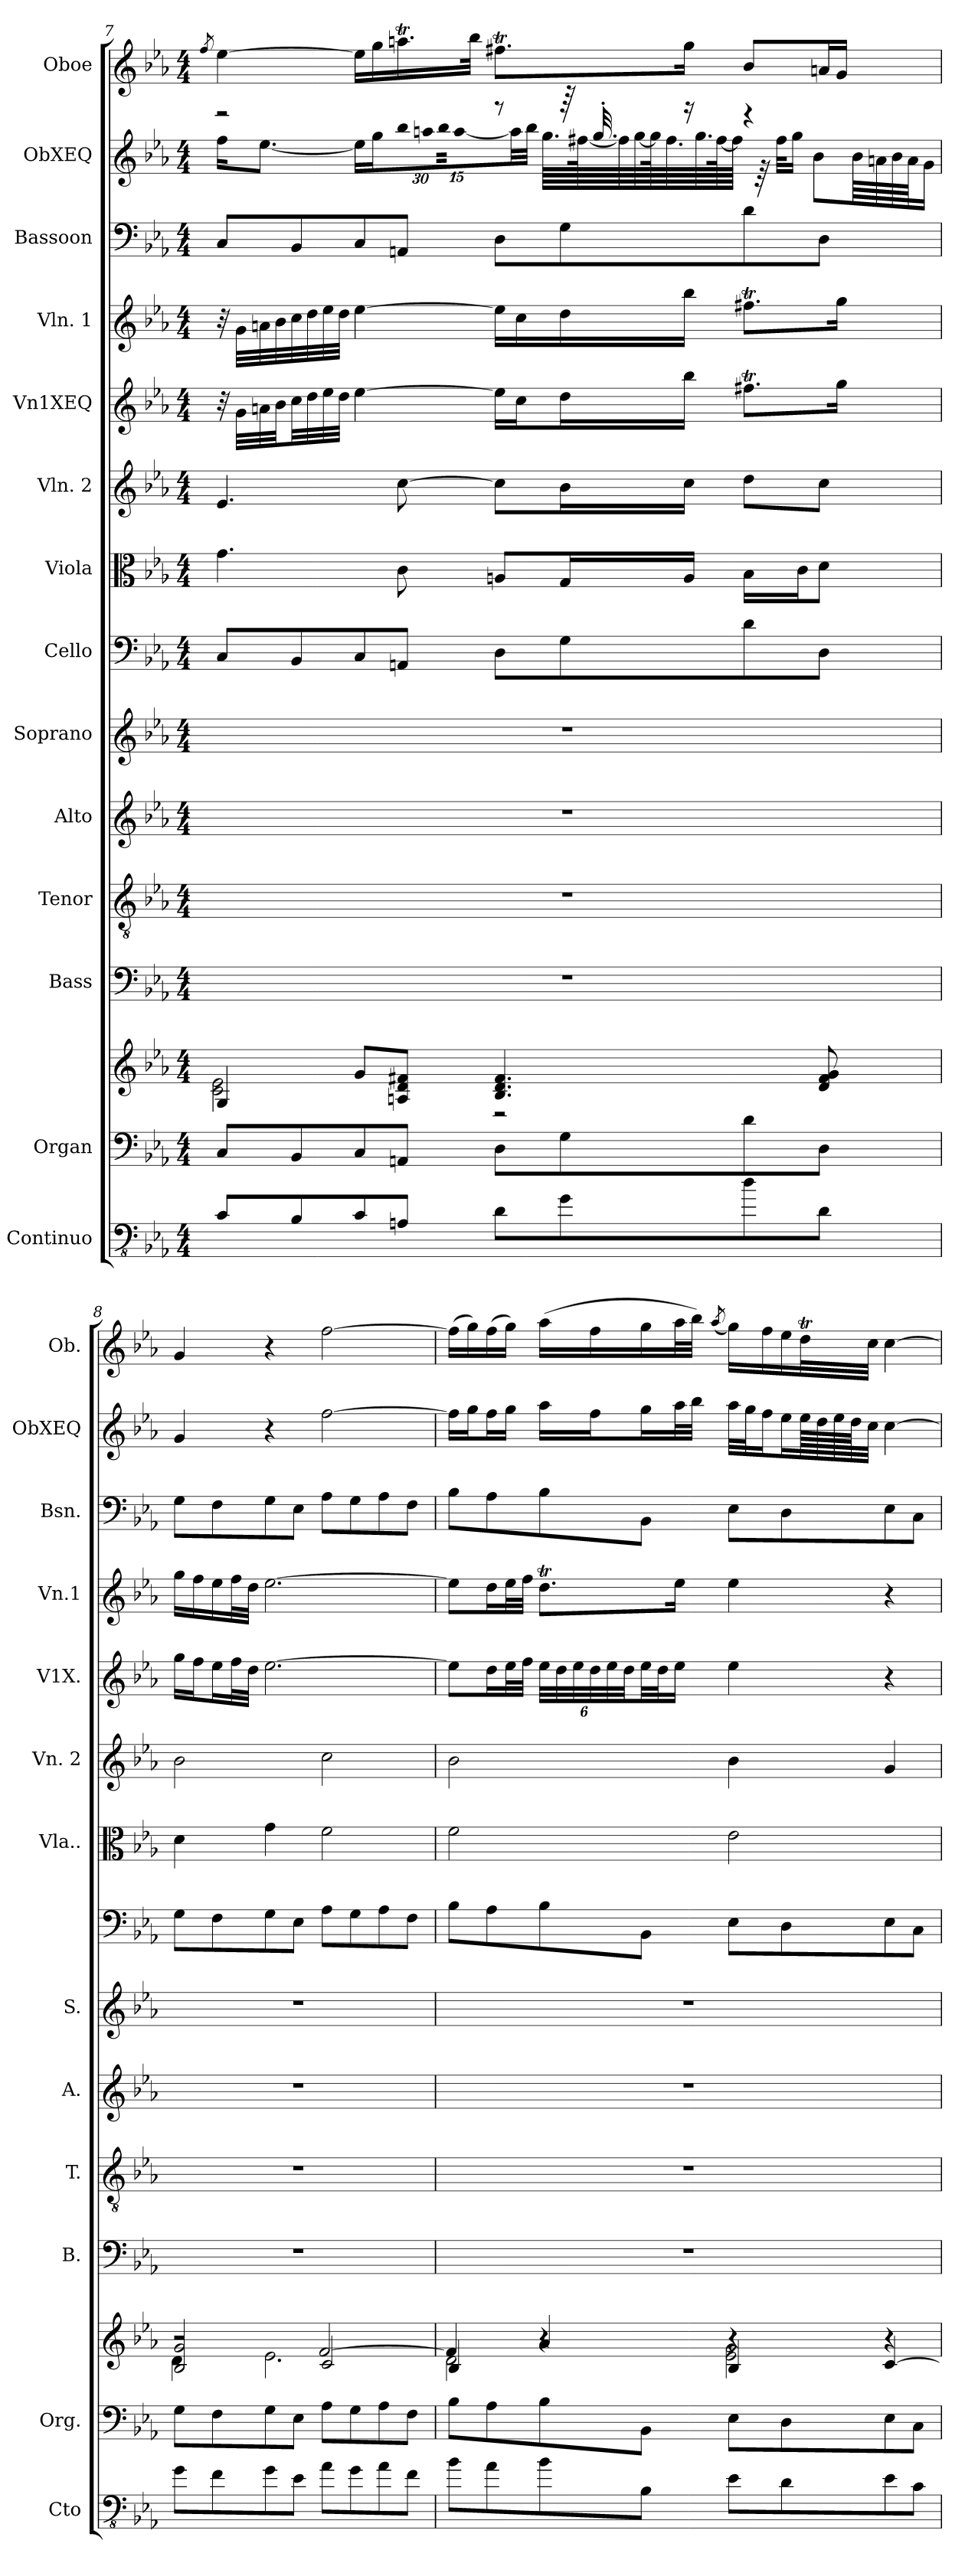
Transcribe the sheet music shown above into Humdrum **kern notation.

**kern	**kern	**kern	**kern	**kern	**kern	**kern	**kern	**kern	**kern	**kern	**kern	**kern	**kern	**kern
*part14	*part13	*part13	*part12	*part11	*part10	*part9	*part8	*part7	*part6	*part5	*part4	*part3	*part2	*part1
*staff15	*staff14	*staff13	*staff12	*staff11	*staff10	*staff9	*staff8	*staff7	*staff6	*staff5	*staff4	*staff3	*staff2	*staff1
*I"Continuo	*I"Organ	*	*I"Bass	*I"Tenor	*I"Alto	*I"Soprano	*I"Cello	*I"Viola	*I"Vln. 2	*I"Vn1XEQ	*I"Vln. 1	*I"Bassoon	*I"ObXEQ	*I"Oboe
*I'Cto	*I'Org.	*	*I'B.	*I'T.	*I'A.	*I'S.	*	*I'Vla..	*I'Vn. 2	*I'V1X.	*I'Vn.1	*I'Bsn.	*I'ObXEQ	*I'Ob.
!!LO:PB:g=z
*clefFv4	*clefF4	*clefG2	*clefF4	*clefGv2	*clefG2	*clefG2	*clefF4	*clefC3	*clefG2	*clefG2	*clefG2	*clefF4	*clefG2	*clefG2
*ITrd7c12	*	*	*	*	*	*	*	*	*	*	*	*	*	*
*k[b-e-a-]	*k[b-e-a-]	*k[b-e-a-]	*k[b-e-a-]	*k[b-e-a-]	*k[b-e-a-]	*k[b-e-a-]	*k[b-e-a-]	*k[b-e-a-]	*k[b-e-a-]	*k[b-e-a-]	*k[b-e-a-]	*k[b-e-a-]	*k[b-e-a-]	*k[b-e-a-]
*M4/4	*M4/4	*M4/4	*M4/4	*M4/4	*M4/4	*M4/4	*M4/4	*M4/4	*M4/4	*M4/4	*M4/4	*M4/4	*M4/4	*M4/4
=7	=7	=7	=7	=7	=7	=7	=7	=7	=7	=7	=7	=7	=7	=7
.	.	.	.	.	.	.	.	.	.	.	.	.	.	8qff/
*	*	*^	*	*	*	*	*	*	*	*	*	*	*^	*
8CC/L	8C/L	4G/	2c\ 2e-\	1r	1r	1r	1r	8C/L	4.g\	4.e-/	32r	32r	8C/L	2r	16ff\KL	[4ee-\
.	.	.	.	.	.	.	.	.	.	.	32g\LLL	32g\LLL	.	.	.	.
.	.	.	.	.	.	.	.	.	.	.	32an\	32an\	.	.	[8.ee-\J	.
.	.	.	.	.	.	.	.	.	.	.	32b-\JJ	32b-\	.	.	.	.
8BBB-/	8BB-/	.	.	.	.	.	.	8BB-/	.	.	32cc\LL	32cc\	8BB-/	.	.	.
.	.	.	.	.	.	.	.	.	.	.	32dd\	32dd\	.	.	.	.
.	.	.	.	.	.	.	.	.	.	.	32ee-\	32ee-\	.	.	.	.
.	.	.	.	.	.	.	.	.	.	.	32dd\JJJ	32dd\JJJ	.	.	.	.
8CC/	8C/	8g/L	.	.	.	.	.	8C/	.	.	[4ee-\	[4ee-\	8C/	.	16ee-\LL]	16ee-\LL]
.	.	.	.	.	.	.	.	.	.	.	.	.	.	.	16gg\J	16gg\
*	*	*	*	*	*	*	*	*	*	*	*	*	*	*	*Xbrackettup	*
!	!	!	!	!	!	!	!	!	!	!	!	!	!	!	!LO:N:vis=64	!
8AAAn/J	8AAn/J	8An/ 8d/ 8f#X/J	.	.	.	.	.	8AAn/J	8c\	[8cc\	.	.	8AAn/J	.	960%17bb-\LLL	16.aant\
!	!	!	!	!	!	!	!	!	!	!	!	!	!	!	!LO:N:vis=256	!
.	.	.	.	.	.	.	.	.	.	.	.	.	.	.	1920%17aan\KK	.
!	!	!	!	!	!	!	!	!	!	!	!	!	!	!	!LO:N:vis=64	!
.	.	.	.	.	.	.	.	.	.	.	.	.	.	.	960%17bb-\	.
.	.	.	.	.	.	.	.	.	.	.	.	.	.	.	1920ryy	.
!	!	!	!	!	!	!	!	!	!	!	!	!	!	!	!LO:N:vis=64	!
.	.	.	.	.	.	.	.	.	.	.	.	.	.	.	[960%17aa\J	.
.	.	.	.	.	.	.	.	.	.	.	.	.	.	.	32aa\]	.
.	.	.	.	.	.	.	.	.	.	.	.	.	.	.	32bb-\JJJ	32bb-\JJk
8DD\L	8D\L	4.B-/ 4.d/ 4.f#/	2r	.	.	.	.	8D\L	8An/L	8cc\L]	16ee-\LL]	16ee-\LL]	8D\L	8r	64.gg\LLLL	8.ff#Xt\L
.	.	.	.	.	.	.	.	.	.	.	.	.	.	.	[128ff#X\K	.
.	.	.	.	.	.	.	.	.	.	.	.	.	.	.	64ff#\]	.
.	.	.	.	.	.	.	.	.	.	.	.	.	.	.	[64gg\	.
.	.	.	.	.	.	.	.	.	.	.	16cc\J	16cc\	.	.	128gg\K]	.
.	.	.	.	.	.	.	.	.	.	.	.	.	.	.	64.ff#\	.
.	.	.	.	.	.	.	.	.	.	.	.	.	.	.	64.gg\	.
.	.	.	.	.	.	.	.	.	.	.	.	.	.	.	[128ff#\k	.
8GG\	8G\	.	.	.	.	.	.	8G\	16G/L	16b-\L	16dd\L	16dd\	8G\	64r	64ff#\JJJJ]	.
.	.	.	.	.	.	.	.	.	.	.	.	.	.	32.gg'/	64r	.
.	.	.	.	.	.	.	.	.	.	.	.	.	.	.	32ff#\KLL	.
.	.	.	.	.	.	.	.	.	16A/JJ	16cc\JJ	16bb-\JJ	16bb-\JJ	.	16r	16gg\JJ	16gg\Jk
8D\	8d\	.	.	.	.	.	.	8d\	16B-\LL	8dd\L	8.ff#Xt\L	8.ff#Xt\L	8d\	4r	8b-\L	8b-/L
.	.	.	.	.	.	.	.	.	16c\J	.	.	.	.	.	.	.
8DD\J	8D\J	8d/ 8f#/ 8g/	.	.	.	.	.	8D\J	8d\J	8cc\J	.	.	8D\J	.	64b-\LLL	16an/L
.	.	.	.	.	.	.	.	.	.	.	.	.	.	.	64an\	.
.	.	.	.	.	.	.	.	.	.	.	.	.	.	.	64b-\	.
.	.	.	.	.	.	.	.	.	.	.	.	.	.	.	64a\JJ	.
.	.	.	.	.	.	.	.	.	.	.	16gg\Jk	16gg\Jk	.	.	16g\JJ	16g/JJ
*	*	*	*	*	*	*	*	*	*	*	*	*	*	*v	*v	*
=8	=8	=8	=8	=8	=8	=8	=8	=8	=8	=8	=8	=8	=8	=8	=8
*	*	*	*^	*	*	*	*	*	*	*	*	*	*	*	*
8GG\L	8G\L	2B-/ 2g/	4d\	2r	1r	1r	1r	1r	8G\L	4d\	2b-\	16gg\LL	16gg\LL	8G\L	4g/	4g/
.	.	.	.	.	.	.	.	.	.	.	.	16ff\J	16ff\	.	.	.
8FF\	8F\	.	.	.	.	.	.	.	8F\	.	.	16ee-\L	16ee-\	8F\	.	.
.	.	.	.	.	.	.	.	.	.	.	.	32ff\L	32ff\L	.	.	.
.	.	.	.	.	.	.	.	.	.	.	.	32dd\JJJ	32dd\JJJ	.	.	.
8GG\	8G\	.	2.e-\	.	.	.	.	.	8G\	4g\	.	[2.ee-\	[2.ee-\	8G\	4r	4r
8EE-\J	8E-\J	.	.	.	.	.	.	.	8E-\J	.	.	.	.	8E-\J	.	.
8AA-\L	8A-\L	2c/	.	[2f/	.	.	.	.	8A-\L	2f\	2cc\	.	.	8A-\L	[2ff\	[2ff\
8GG\	8G\	.	.	.	.	.	.	.	8G\	.	.	.	.	8G\	.	.
8AA-\	8A-\	.	.	.	.	.	.	.	8A-\	.	.	.	.	8A-\	.	.
8FF\J	8F\J	.	.	.	.	.	.	.	8F\J	.	.	.	.	8F\J	.	.
!!LO:PB:g=z
=9	=9	=9	=9	=9	=9	=9	=9	=9	=9	=9	=9	=9	=9	=9	=9	=9
8BB-\L	8B-\L	4B-/	2d\	4f/]	1r	1r	1r	1r	8B-\L	2f\	2b-\	8ee-\L]	8ee-\L]	8B-\L	16ff\LL]	(16ff\LL]
.	.	.	.	.	.	.	.	.	.	.	.	.	.	.	16gg\J	16gg\)
8AA-\	8A-\	.	.	.	.	.	.	.	8A-\	.	.	16dd\L	16dd\L	8A-\	16ff\L	(16ff\
.	.	.	.	.	.	.	.	.	.	.	.	32ee-\L	32ee-\L	.	16gg\JJ	16gg\JJ)
.	.	.	.	.	.	.	.	.	.	.	.	32ff\JJJ	32ff\JJJ	.	.	.
*	*	*	*	*	*	*	*	*	*	*	*	*Xbrackettup	*	*	*	*
8BB-\	8B-\	4a-/	.	4r	.	.	.	.	8B-\	.	.	48ee-\LLL	8.ddt\L	8B-\	16aa-\LL	(16aa-\LL
.	.	.	.	.	.	.	.	.	.	.	.	48dd\	.	.	.	.
.	.	.	.	.	.	.	.	.	.	.	.	48ee-\	.	.	.	.
.	.	.	.	.	.	.	.	.	.	.	.	48dd\	.	.	16ff\J	16ff\
.	.	.	.	.	.	.	.	.	.	.	.	48ee-\	.	.	.	.
.	.	.	.	.	.	.	.	.	.	.	.	48dd\JJ	.	.	.	.
8BBB-\J	8BB-\J	.	.	.	.	.	.	.	8BB-\J	.	.	32ee-\LL	.	8BB-\J	16gg\L	16gg\
.	.	.	.	.	.	.	.	.	.	.	.	32dd\J	.	.	.	.
.	.	.	.	.	.	.	.	.	.	.	.	16ee-\JJ	16ee-\Jk	.	32aa-\L	32aa-\L
.	.	.	.	.	.	.	.	.	.	.	.	.	.	.	32bb-\JJJ	32bb-\JJJ)
.	.	.	.	.	.	.	.	.	.	.	.	.	.	.	.	(8qaa-/
8EE-\L	8E-\L	4B-/	2e-\ 2g\	4r	.	.	.	.	8E-\L	2e-\	4b-\	4ee-\	4ee-\	8E-\L	32aa-\LLL	16gg\LL)
.	.	.	.	.	.	.	.	.	.	.	.	.	.	.	32gg\J	.
.	.	.	.	.	.	.	.	.	.	.	.	.	.	.	16ff\J	16ff\
8DD\	8D\	.	.	.	.	.	.	.	8D\	.	.	.	.	8D\	16ee-\L	16ee-\
.	.	.	.	.	.	.	.	.	.	.	.	.	.	.	128ee-\LLL	32ddt\L
.	.	.	.	.	.	.	.	.	.	.	.	.	.	.	128dd\	.
.	.	.	.	.	.	.	.	.	.	.	.	.	.	.	128ee-\	.
.	.	.	.	.	.	.	.	.	.	.	.	.	.	.	128dd\JJ	.
.	.	.	.	.	.	.	.	.	.	.	.	.	.	.	32cc\JJJ	32cc\JJJ
8EE-\	8E-\	4r	.	[4c/	.	.	.	.	8E-\	.	4g/	4r	4r	8E-\	[4cc\	[4cc\
8CC\J	8C\J	.	.	.	.	.	.	.	8C\J	.	.	.	.	8C\J	.	.
*	*	*v	*v	*v	*	*	*	*	*	*	*	*	*	*	*	*
=	=	=	=	=	=	=	=	=	=	=	=	=	=	=
*-	*-	*-	*-	*-	*-	*-	*-	*-	*-	*-	*-	*-	*-	*-
